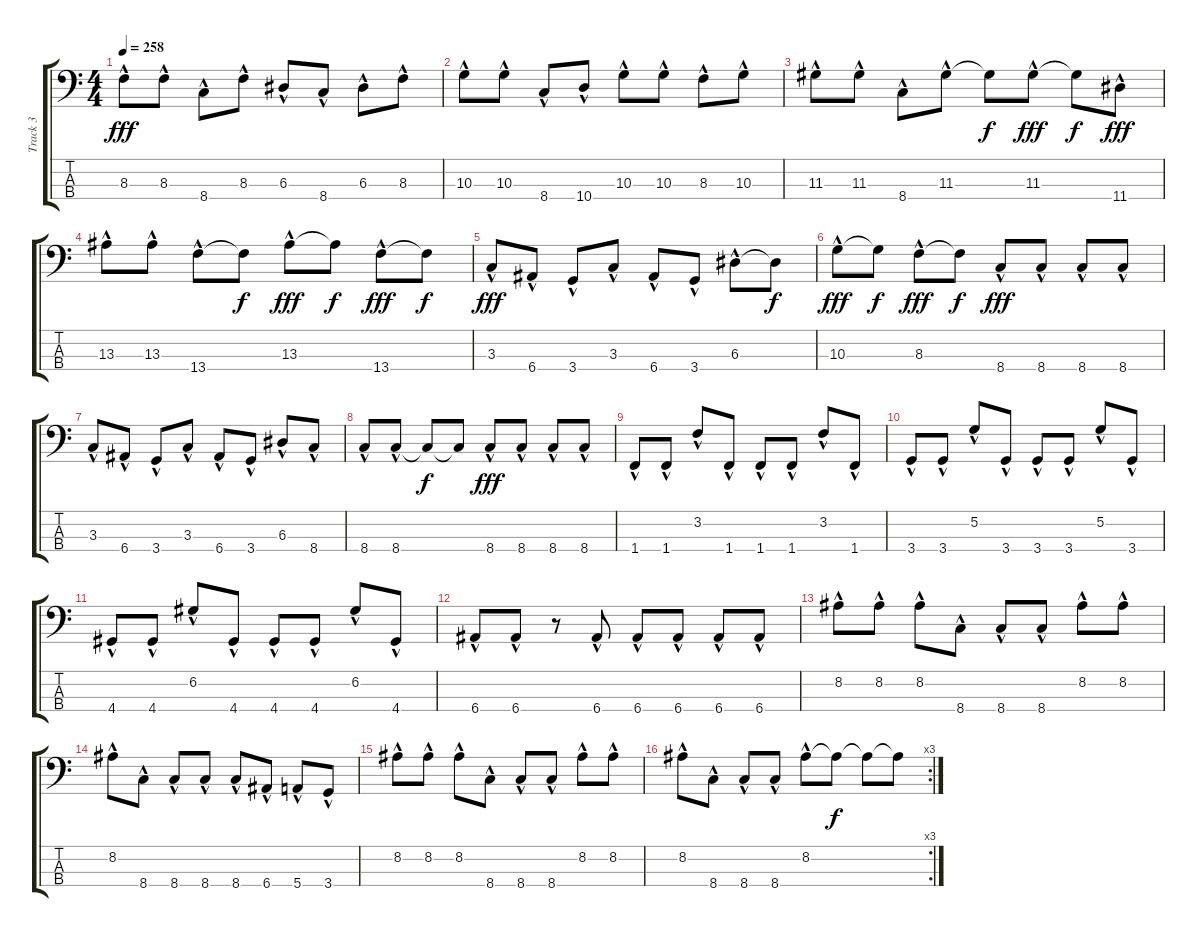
\track ("Track 3" "Track 3") {instrument electricbasspick}
\staff {score tabs}
\tuning (G2 D2 A1 E1) {hide}
\ts (4 4)
\tempo 258
\clef f4
\ks c
8.3{hac}.8{dy fff} 8.3{hac}.8 8.4{hac}.8 8.3{hac}.8 6.3{hac}.8 8.4{hac}.8 6.3{hac}.8 8.3{hac}.8 |
10.3{hac}.8 10.3{hac}.8 8.4{hac}.8 10.4{hac}.8 10.3{hac}.8 10.3{hac}.8 8.3{hac}.8 10.3{hac}.8 |
11.3{hac}.8 11.3{hac}.8 8.4{hac}.8 11.3{hac}.8 11.3{t}.8{dy f} 11.3{hac}.8{dy fff} 11.3{t}.8{dy f} 11.4{hac}.8{dy fff} |
13.3{hac}.8 13.3{hac}.8 13.4{hac}.8 13.4{t}.8{dy f} 13.3{hac}.8{dy fff} 13.3{t}.8{dy f} 13.4{hac}.8{dy fff} 13.4{t}.8{dy f} |
3.3{hac}.8{dy fff} 6.4{hac}.8 3.4{hac}.8 3.3{hac}.8 6.4{hac}.8 3.4{hac}.8 6.3{hac}.8 6.3{t}.8{dy f} |
10.3{hac}.8{dy fff} 10.3{t}.8{dy f} 8.3{hac}.8{dy fff} 8.3{t}.8{dy f} 8.4{hac}.8{dy fff} 8.4{hac}.8 8.4{hac}.8 8.4{hac}.8 |
3.3{hac}.8 6.4{hac}.8 3.4{hac}.8 3.3{hac}.8 6.4{hac}.8 3.4{hac}.8 6.3{hac}.8 8.4{hac}.8 |
8.4{hac}.8 8.4{hac}.8 8.4{t}.8{dy f} 8.4{t}.8 8.4{hac}.8{dy fff} 8.4{hac}.8 8.4{hac}.8 8.4{hac}.8 |
1.4{hac}.8 1.4{hac}.8 3.2{hac}.8 1.4{hac}.8 1.4{hac}.8 1.4{hac}.8 3.2{hac}.8 1.4{hac}.8 |
3.4{hac}.8 3.4{hac}.8 5.2{hac}.8 3.4{hac}.8 3.4{hac}.8 3.4{hac}.8 5.2{hac}.8 3.4{hac}.8 |
4.4{hac}.8 4.4{hac}.8 6.2{hac}.8 4.4{hac}.8 4.4{hac}.8 4.4{hac}.8 6.2{hac}.8 4.4{hac}.8 |
6.4{hac}.8 6.4{hac}.8 r.8 6.4{hac}.8 6.4{hac}.8 6.4{hac}.8 6.4{hac}.8 6.4{hac}.8 |
8.2{hac}.8 8.2{hac}.8 8.2{hac}.8 8.4{hac}.8 8.4{hac}.8 8.4{hac}.8 8.2{hac}.8 8.2{hac}.8 |
8.2{hac}.8 8.4{hac}.8 8.4{hac}.8 8.4{hac}.8 8.4{hac}.8 6.4{hac}.8 5.4{hac}.8 3.4{hac}.8 |
8.2{hac}.8 8.2{hac}.8 8.2{hac}.8 8.4{hac}.8 8.4{hac}.8 8.4{hac}.8 8.2{hac}.8 8.2{hac}.8 |
\rc 3
8.2{hac}.8 8.4{hac}.8 8.4{hac}.8 8.4{hac}.8 8.2{hac}.8 8.2{t}.8{dy f} 8.2{t}.8 8.2{t}.8
